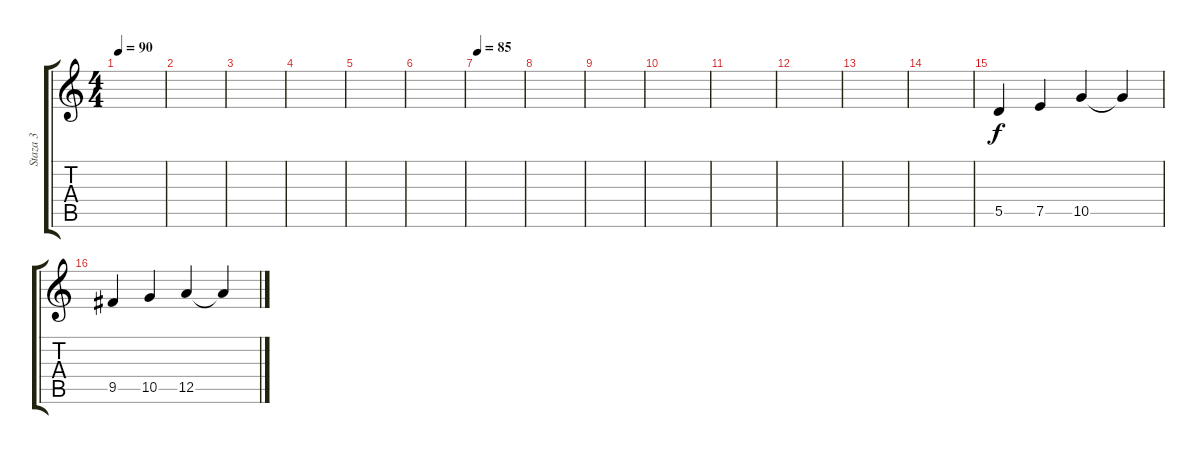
\track ("Staza 3" "Staza 3") {instrument distortionguitar}
\staff {score tabs}
\tuning (E4 B3 G3 D3 A2 E2) {hide}
\ts (4 4)
\tempo 90
\clef g2
\ks c
|
|
|
|
|
|
\tempo 85
|
|
|
|
|
|
|
|
5.5.4 7.5.4 10.5.4 10.5{t}.4 |
9.5.4 10.5.4 12.5.4 12.5{t}.4
